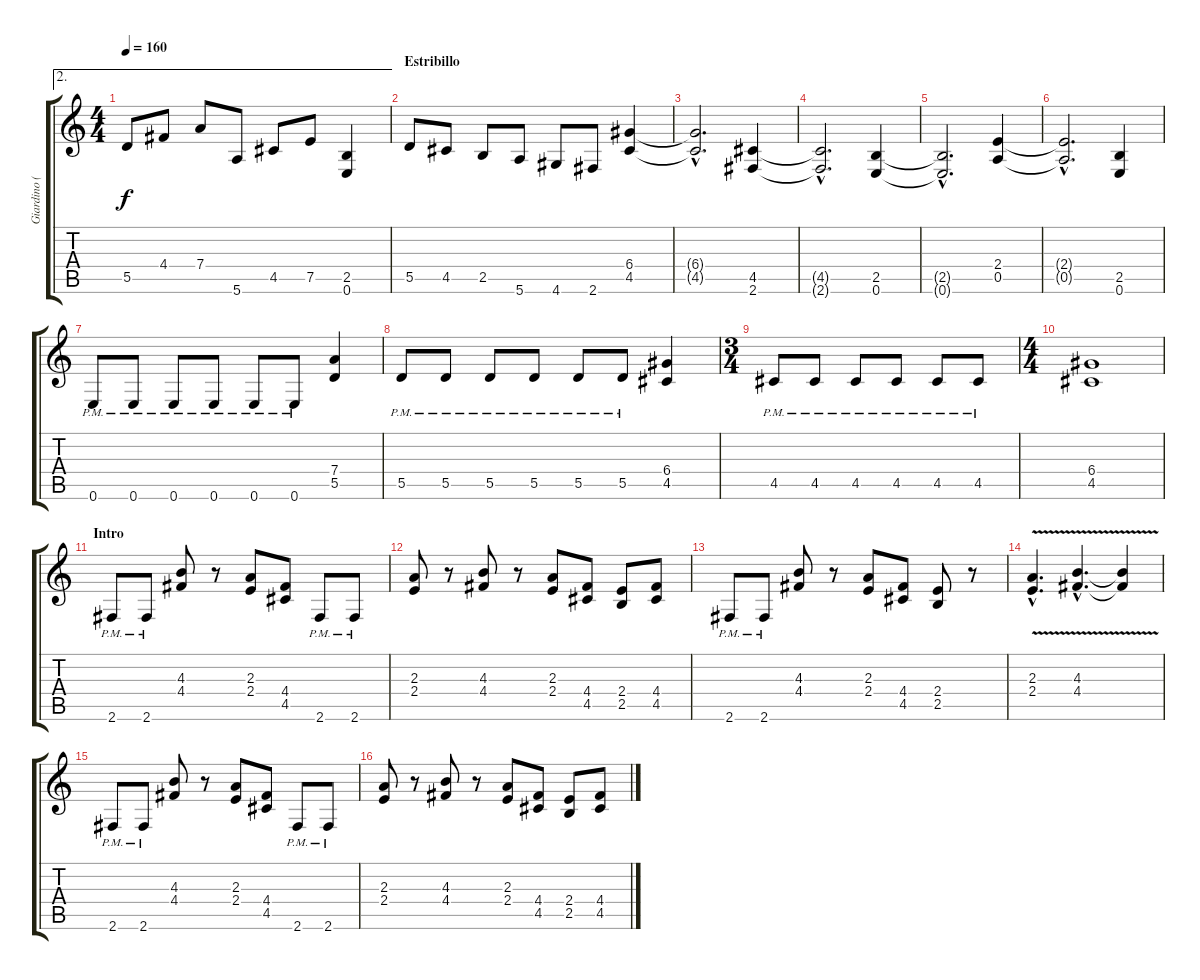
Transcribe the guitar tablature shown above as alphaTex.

\track ("Giardino (Ritmo)" "Giardino (") {instrument distortionguitar}
\staff {score tabs}
\tuning (E4 B3 G3 D3 A2 E2) {hide}
\ae 2
\ts (4 4)
\tempo 160
\clef g2
\ks c
5.5.8{dy f} 4.4.8 7.4.8 5.6.8 4.5.8 7.5.8 (2.5 0.6).4 |
\section ("" "Estribillo")
5.5.8 4.5.8 2.5.8 5.6.8 4.6.8 2.6.8 (6.4 4.5).4 |
(6.4{hac t} 4.5{hac t}).2{d} (4.5 2.6).4 |
(4.5{hac t} 2.6{hac t}).2{d} (2.5 0.6).4 |
(2.5{hac t} 0.6{hac t}).2{d} (2.4 0.5).4 |
(2.4{hac t} 0.5{hac t}).2{d} (2.5 0.6).4 |
0.6{pm}.8 0.6{pm}.8 0.6{pm}.8 0.6{pm}.8 0.6{pm}.8 0.6{pm}.8 (7.4 5.5).4 |
5.5{pm}.8 5.5{pm}.8 5.5{pm}.8 5.5{pm}.8 5.5{pm}.8 5.5{pm}.8 (6.4 4.5).4 |
\ts (3 4)
4.5{pm}.8 4.5{pm}.8 4.5{pm}.8 4.5{pm}.8 4.5{pm}.8 4.5{pm}.8 |
\ts (4 4)
(6.4 4.5).1 |
\section ("" "Intro")
2.6{pm}.8 2.6{pm}.8 (4.3 4.4).8 r.8 (2.3 2.4).8 (4.4 4.5).8 2.6{pm}.8 2.6{pm}.8 |
(2.3 2.4).8 r.8 (4.3 4.4).8 r.8 (2.3 2.4).8 (4.4 4.5).8 (2.4 2.5).8 (4.4 4.5).8 |
2.6{pm}.8 2.6{pm}.8 (4.3 4.4).8 r.8 (2.3 2.4).8 (4.4 4.5).8 (2.4 2.5).8 r.8 |
(2.3{v hac} 2.4{hac}).4{d} (4.3{v hac} 4.4{hac}).4{d} (4.3{t} 4.4{t}).4 |
2.6{pm}.8 2.6{pm}.8 (4.3 4.4).8 r.8 (2.3 2.4).8 (4.4 4.5).8 2.6{pm}.8 2.6{pm}.8 |
(2.3 2.4).8 r.8 (4.3 4.4).8 r.8 (2.3 2.4).8 (4.4 4.5).8 (2.4 2.5).8 (4.4 4.5).8
